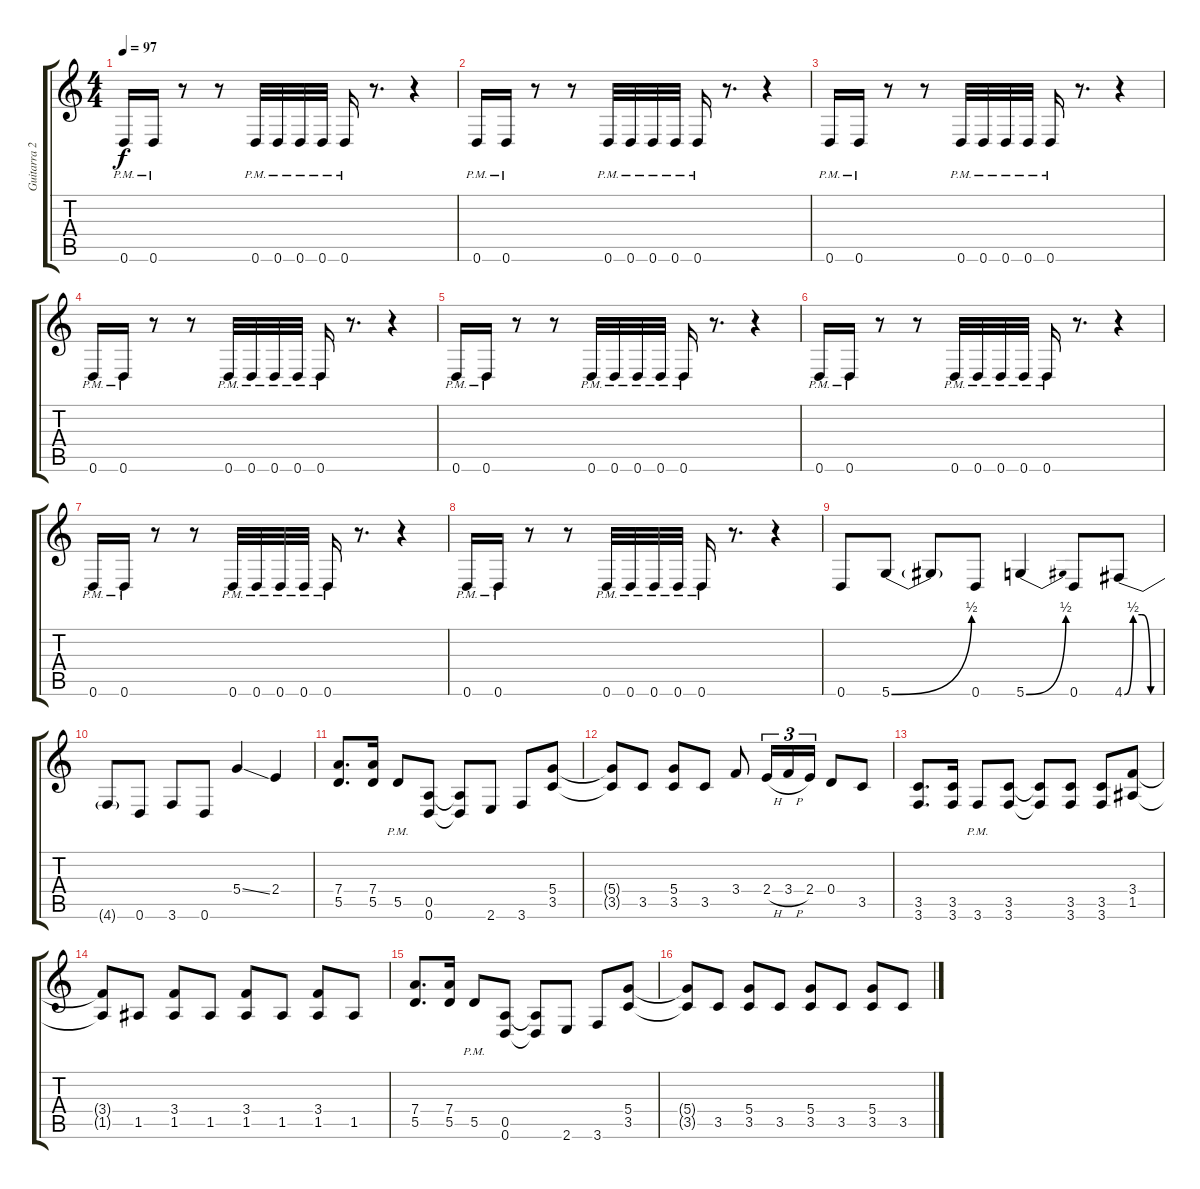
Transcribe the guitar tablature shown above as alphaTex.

\track ("Guitarra 2" "Guitarra 2") {instrument distortionguitar}
\staff {score tabs}
\tuning (E4 B3 G3 D3 A2 D2) {hide}
\ts (4 4)
\tempo 97
\clef g2
\ks c
0.6{pm}.16{dy f} 0.6{pm}.16 r.8 r.8 0.6{pm}.32 0.6{pm}.32 0.6{pm}.32 0.6{pm}.32 0.6{pm}.16 r.8{d} r.4 |
0.6{pm}.16 0.6{pm}.16 r.8 r.8 0.6{pm}.32 0.6{pm}.32 0.6{pm}.32 0.6{pm}.32 0.6{pm}.16 r.8{d} r.4 |
0.6{pm}.16 0.6{pm}.16 r.8 r.8 0.6{pm}.32 0.6{pm}.32 0.6{pm}.32 0.6{pm}.32 0.6{pm}.16 r.8{d} r.4 |
0.6{pm}.16 0.6{pm}.16 r.8 r.8 0.6{pm}.32 0.6{pm}.32 0.6{pm}.32 0.6{pm}.32 0.6{pm}.16 r.8{d} r.4 |
0.6{pm}.16 0.6{pm}.16 r.8 r.8 0.6{pm}.32 0.6{pm}.32 0.6{pm}.32 0.6{pm}.32 0.6{pm}.16 r.8{d} r.4 |
0.6{pm}.16 0.6{pm}.16 r.8 r.8 0.6{pm}.32 0.6{pm}.32 0.6{pm}.32 0.6{pm}.32 0.6{pm}.16 r.8{d} r.4 |
0.6{pm}.16 0.6{pm}.16 r.8 r.8 0.6{pm}.32 0.6{pm}.32 0.6{pm}.32 0.6{pm}.32 0.6{pm}.16 r.8{d} r.4 |
0.6{pm}.16 0.6{pm}.16 r.8 r.8 0.6{pm}.32 0.6{pm}.32 0.6{pm}.32 0.6{pm}.32 0.6{pm}.16 r.8{d} r.4 |
0.6.8 5.6{be (bend 0 0 60 2)}.8 5.6{t}.8 0.6.8 5.6{be (bend 0 0 60 2)}.4 0.6.8 4.6{be (custom 0 0 15 2 30 2 45 0 60 0)}.8 |
4.6{t}.8 0.6.8 3.6.8 0.6.8 5.4{ss}.4 2.4.4 |
(7.4 5.5).8{d} (7.4 5.5).16 5.5{pm}.8 (0.5 0.6).8 (0.5{t} 0.6{t}).8 2.6.8 3.6.8 (5.4 3.5).8 |
(5.4{t} 3.5{t}).8 3.5.8 (5.4 3.5).8 3.5.8 3.4.8 2.4{h}.16{tu (3 2)} 3.4{h}.16{tu (3 2)} 2.4.16{tu (3 2)} 0.4.8 3.5.8 |
(3.5 3.6).8{d} (3.5 3.6).16 3.6{pm}.8 (3.5 3.6).8 (3.5{t} 3.6{t}).8 (3.5 3.6).8 (3.5 3.6).8 (3.4 1.5).8 |
(3.4{t} 1.5{t}).8 1.5.8 (3.4 1.5).8 1.5.8 (3.4 1.5).8 1.5.8 (3.4 1.5).8 1.5.8 |
(7.4 5.5).8{d} (7.4 5.5).16 5.5{pm}.8 (0.5 0.6).8 (0.5{t} 0.6{t}).8 2.6.8 3.6.8 (5.4 3.5).8 |
(5.4{t} 3.5{t}).8 3.5.8 (5.4 3.5).8 3.5.8 (5.4 3.5).8 3.5.8 (5.4 3.5).8 3.5.8
